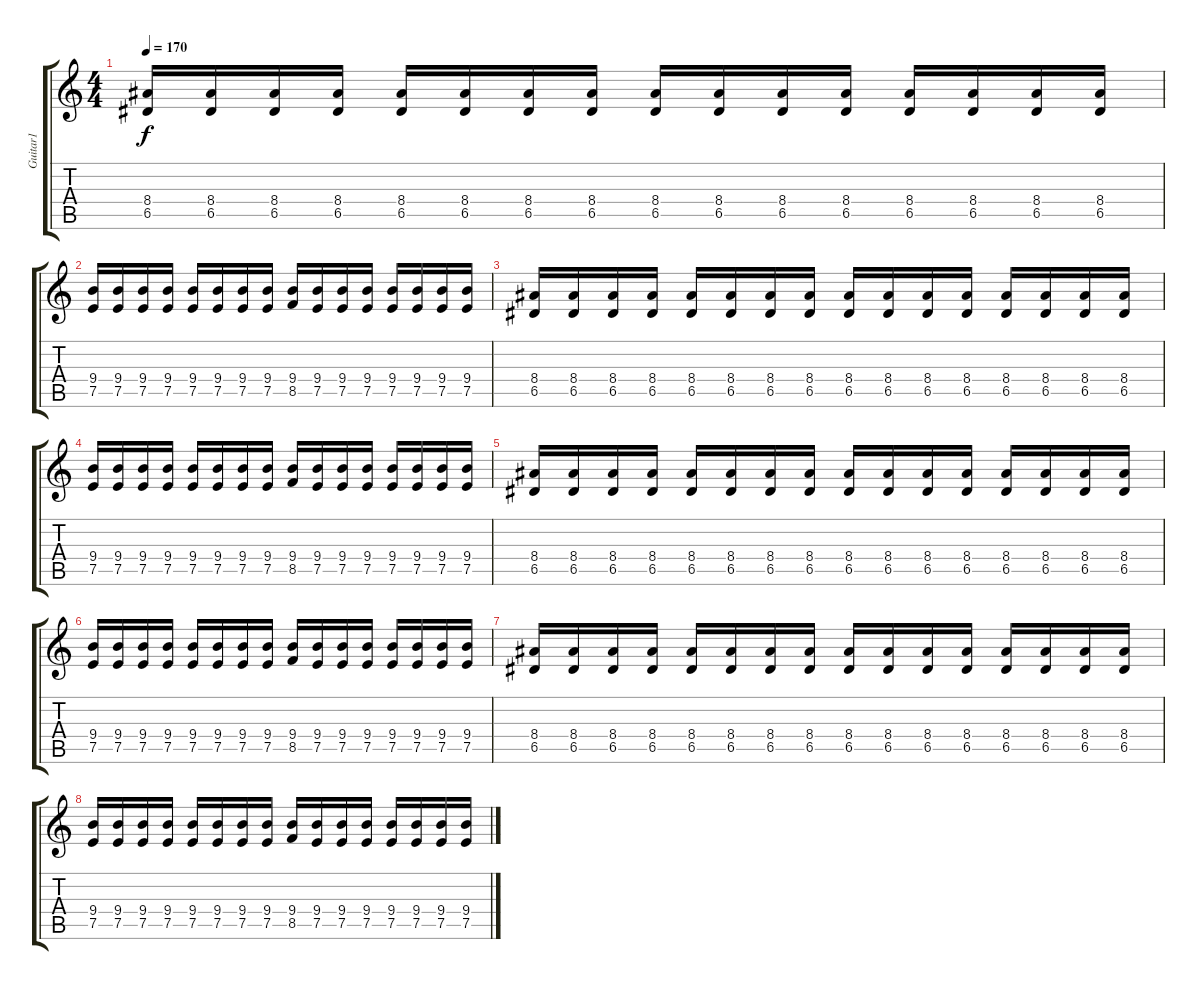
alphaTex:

\track ("Guitar1" "Guitar1") {instrument distortionguitar}
\staff {score tabs}
\tuning (E4 B3 G3 D3 A2 E2) {hide}
\ts (4 4)
\tempo 170
\clef g2
\ks c
(8.4 6.5).16{dy f} (8.4 6.5).16 (8.4 6.5).16 (8.4 6.5).16 (8.4 6.5).16 (8.4 6.5).16 (8.4 6.5).16 (8.4 6.5).16 (8.4 6.5).16 (8.4 6.5).16 (8.4 6.5).16 (8.4 6.5).16 (8.4 6.5).16 (8.4 6.5).16 (8.4 6.5).16 (8.4 6.5).16 |
(9.4 7.5).16 (9.4 7.5).16 (9.4 7.5).16 (9.4 7.5).16 (9.4 7.5).16 (9.4 7.5).16 (9.4 7.5).16 (9.4 7.5).16 (9.4 8.5).16 (9.4 7.5).16 (9.4 7.5).16 (9.4 7.5).16 (9.4 7.5).16 (9.4 7.5).16 (9.4 7.5).16 (9.4 7.5).16 |
(8.4 6.5).16 (8.4 6.5).16 (8.4 6.5).16 (8.4 6.5).16 (8.4 6.5).16 (8.4 6.5).16 (8.4 6.5).16 (8.4 6.5).16 (8.4 6.5).16 (8.4 6.5).16 (8.4 6.5).16 (8.4 6.5).16 (8.4 6.5).16 (8.4 6.5).16 (8.4 6.5).16 (8.4 6.5).16 |
(9.4 7.5).16 (9.4 7.5).16 (9.4 7.5).16 (9.4 7.5).16 (9.4 7.5).16 (9.4 7.5).16 (9.4 7.5).16 (9.4 7.5).16 (9.4 8.5).16 (9.4 7.5).16 (9.4 7.5).16 (9.4 7.5).16 (9.4 7.5).16 (9.4 7.5).16 (9.4 7.5).16 (9.4 7.5).16 |
(8.4 6.5).16 (8.4 6.5).16 (8.4 6.5).16 (8.4 6.5).16 (8.4 6.5).16 (8.4 6.5).16 (8.4 6.5).16 (8.4 6.5).16 (8.4 6.5).16 (8.4 6.5).16 (8.4 6.5).16 (8.4 6.5).16 (8.4 6.5).16 (8.4 6.5).16 (8.4 6.5).16 (8.4 6.5).16 |
(9.4 7.5).16 (9.4 7.5).16 (9.4 7.5).16 (9.4 7.5).16 (9.4 7.5).16 (9.4 7.5).16 (9.4 7.5).16 (9.4 7.5).16 (9.4 8.5).16 (9.4 7.5).16 (9.4 7.5).16 (9.4 7.5).16 (9.4 7.5).16 (9.4 7.5).16 (9.4 7.5).16 (9.4 7.5).16 |
(8.4 6.5).16 (8.4 6.5).16 (8.4 6.5).16 (8.4 6.5).16 (8.4 6.5).16 (8.4 6.5).16 (8.4 6.5).16 (8.4 6.5).16 (8.4 6.5).16 (8.4 6.5).16 (8.4 6.5).16 (8.4 6.5).16 (8.4 6.5).16 (8.4 6.5).16 (8.4 6.5).16 (8.4 6.5).16 |
(9.4 7.5).16 (9.4 7.5).16 (9.4 7.5).16 (9.4 7.5).16 (9.4 7.5).16 (9.4 7.5).16 (9.4 7.5).16 (9.4 7.5).16 (9.4 8.5).16 (9.4 7.5).16 (9.4 7.5).16 (9.4 7.5).16 (9.4 7.5).16 (9.4 7.5).16 (9.4 7.5).16 (9.4 7.5).16
